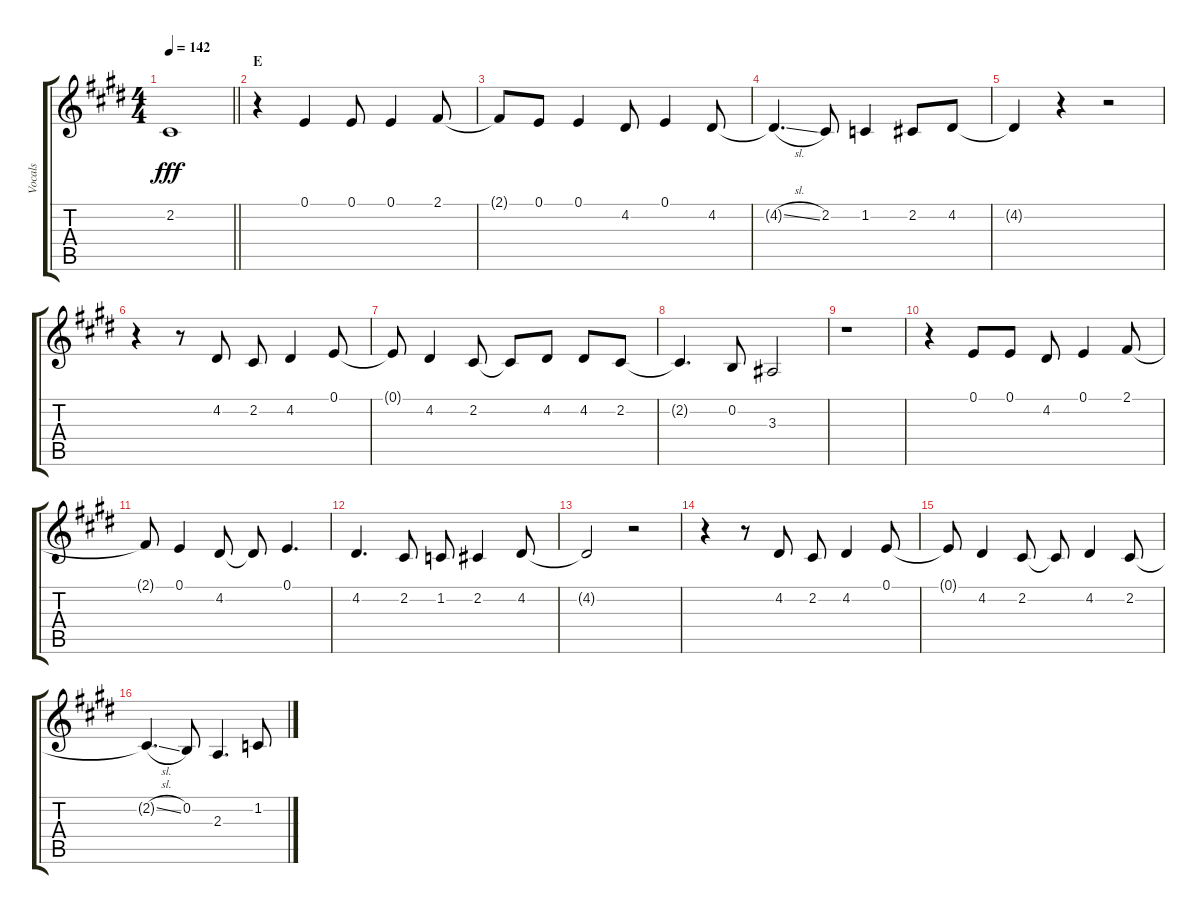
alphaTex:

\track ("Vocals" "Vocals") {instrument voiceoohs}
\staff {score tabs}
\tuning (E4 B3 G3 D3 A2 E2) {hide}
\ts (4 4)
\tempo 142
\clef g2
\barLineRight lightlight
\ks e
2.2{t}.1{dy fff} |
\section ("" "E")
r.4 0.1.4 0.1.8 0.1.4 2.1.8 |
2.1{t}.8 0.1.8 0.1.4 4.2.8 0.1.4 4.2.8 |
4.2{sl t}.4{d} 2.2.8 1.2.4 2.2.8 4.2.8 |
4.2{t}.4 r.4 r.2 |
r.4 r.8 4.2.8 2.2.8 4.2.4 0.1.8 |
0.1{t}.8 4.2.4 2.2.8 2.2{t}.8 4.2.8 4.2.8 2.2.8 |
2.2{t}.4{d} 0.2.8 3.3.2 |
r.1 |
r.4 0.1.8 0.1.8 4.2.8 0.1.4 2.1.8 |
2.1{t}.8 0.1.4 4.2.8 4.2{t}.8 0.1.4{d} |
4.2.4{d} 2.2.8 1.2.8 2.2.4 4.2.8 |
4.2{t}.2 r.2 |
r.4 r.8 4.2.8 2.2.8 4.2.4 0.1.8 |
0.1{t}.8 4.2.4 2.2.8 2.2{t}.8 4.2.4 2.2.8 |
2.2{sl t}.4{d} 0.2.8 2.3.4{d} 1.2{sl}.8
